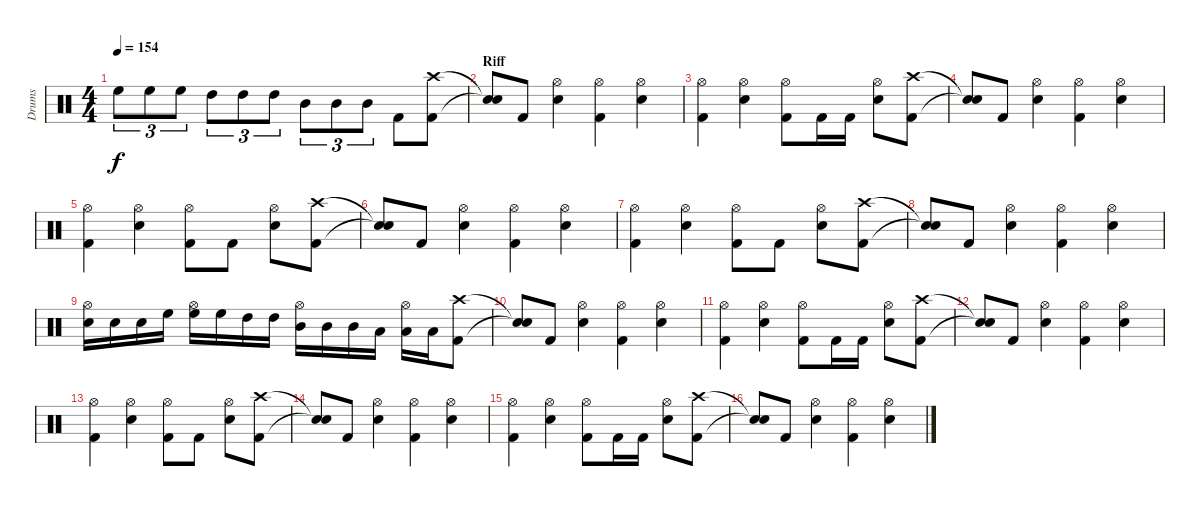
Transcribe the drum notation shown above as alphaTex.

\track ("Drums" "Drums") {instrument percussion}
\staff {score}
\articulation defaults
\ts (4 4)
\tempo 154
\clef neutral
\ks c "High Floor Tom (hit)".8{tu (3 2) dy f} "High Floor Tom (hit)".8{tu (3 2)} "High Floor Tom (hit)".8{tu (3 2)} "High Tom (hit)".8{tu (3 2)} "High Tom (hit)".8{tu (3 2)} "High Tom (hit)".8{tu (3 2)} "Mid Tom (hit)".8{tu (3 2)} "Mid Tom (hit)".8{tu (3 2)} "Mid Tom (hit)".8{tu (3 2)} "Kick (hit) 2".8
("Kick (hit) 2" "Crash high (hit)").8 |
\section ("" "Riff ")
("Snare (hit)"{t} "Snare (hit)"{t}).8 "Kick (hit) 2".8 ("Snare (hit) 2" "Hi-Hat (open)").4 ("Kick (hit) 2" "Hi-Hat (open)").4 ("Snare (hit) 2" "Hi-Hat (open)").4 |
("Kick (hit) 2" "Hi-Hat (open)").4 ("Snare (hit) 2" "Hi-Hat (open)").4 ("Kick (hit) 2" "Hi-Hat (open)").8 "Kick (hit) 2".16 "Kick (hit) 2".16 ("Snare (hit) 2" "Hi-Hat (open)").8 ("Kick (hit) 2" "Crash high (hit)").8 |
("Snare (hit)"{t} "Snare (hit)"{t}).8 "Kick (hit) 2".8 ("Snare (hit) 2" "Hi-Hat (open)").4 ("Kick (hit) 2" "Hi-Hat (open)").4 ("Snare (hit) 2" "Hi-Hat (open)").4 |
("Kick (hit) 2" "Hi-Hat (open)").4 ("Snare (hit) 2" "Hi-Hat (open)").4 ("Kick (hit) 2" "Hi-Hat (open)").8 "Kick (hit) 2".8 ("Snare (hit) 2" "Hi-Hat (open)").8 ("Kick (hit) 2" "Crash high (hit)").8 |
("Snare (hit)"{t} "Snare (hit)"{t}).8 "Kick (hit) 2".8 ("Snare (hit) 2" "Hi-Hat (open)").4 ("Kick (hit) 2" "Hi-Hat (open)").4 ("Snare (hit) 2" "Hi-Hat (open)").4 |
("Kick (hit) 2" "Hi-Hat (open)").4 ("Snare (hit) 2" "Hi-Hat (open)").4 ("Kick (hit) 2" "Hi-Hat (open)").8 "Kick (hit) 2".8 ("Snare (hit) 2" "Hi-Hat (open)").8 ("Kick (hit) 2" "Crash high (hit)").8 |
("Snare (hit)"{t} "Snare (hit)"{t}).8 "Kick (hit) 2".8 ("Snare (hit) 2" "Hi-Hat (open)").4 ("Kick (hit) 2" "Hi-Hat (open)").4 ("Snare (hit) 2" "Hi-Hat (open)").4 |
("Snare (hit) 2" "Hi-Hat (open)").16 "Snare (hit) 2".16 "Snare (hit) 2".16 "High Floor Tom (hit)".16 ("Hi-Hat (open)" "High Floor Tom (hit)").16 "High Floor Tom (hit)".16 "High Tom (hit)".16 "High Tom (hit)".16 ("Hi-Hat (open)" "Mid Tom (hit)").16 "Mid Tom (hit)".16 "Mid Tom (hit)".16 "Low Tom (hit)".16 ("Low Tom (hit)" "Hi-Hat (open)").16 "Low Tom (hit)".16 ("Kick (hit) 2" "Crash high (hit)").8 |
("Snare (hit)"{t} "Snare (hit)"{t}).8 "Kick (hit) 2".8 ("Snare (hit) 2" "Hi-Hat (open)").4 ("Kick (hit) 2" "Hi-Hat (open)").4 ("Snare (hit) 2" "Hi-Hat (open)").4 |
("Kick (hit) 2" "Hi-Hat (open)").4 ("Snare (hit) 2" "Hi-Hat (open)").4 ("Kick (hit) 2" "Hi-Hat (open)").8 "Kick (hit) 2".16 "Kick (hit) 2".16 ("Snare (hit) 2" "Hi-Hat (open)").8 ("Kick (hit) 2" "Crash high (hit)").8 |
("Snare (hit)"{t} "Snare (hit)"{t}).8 "Kick (hit) 2".8 ("Snare (hit) 2" "Hi-Hat (open)").4 ("Kick (hit) 2" "Hi-Hat (open)").4 ("Snare (hit) 2" "Hi-Hat (open)").4 |
("Kick (hit) 2" "Hi-Hat (open)").4 ("Snare (hit) 2" "Hi-Hat (open)").4 ("Kick (hit) 2" "Hi-Hat (open)").8 "Kick (hit) 2".8 ("Snare (hit) 2" "Hi-Hat (open)").8 ("Kick (hit) 2" "Crash high (hit)").8 |
("Snare (hit)"{t} "Snare (hit)"{t}).8 "Kick (hit) 2".8 ("Snare (hit) 2" "Hi-Hat (open)").4 ("Kick (hit) 2" "Hi-Hat (open)").4 ("Snare (hit) 2" "Hi-Hat (open)").4 |
("Kick (hit) 2" "Hi-Hat (open)").4 ("Snare (hit) 2" "Hi-Hat (open)").4 ("Kick (hit) 2" "Hi-Hat (open)").8 "Kick (hit) 2".16 "Kick (hit) 2".16 ("Snare (hit) 2" "Hi-Hat (open)").8 ("Kick (hit) 2" "Crash high (hit)").8 |
("Snare (hit)"{t} "Snare (hit)"{t}).8 "Kick (hit) 2".8 ("Snare (hit) 2" "Hi-Hat (open)").4 ("Kick (hit) 2" "Hi-Hat (open)").4 ("Snare (hit) 2" "Hi-Hat (open)").4
